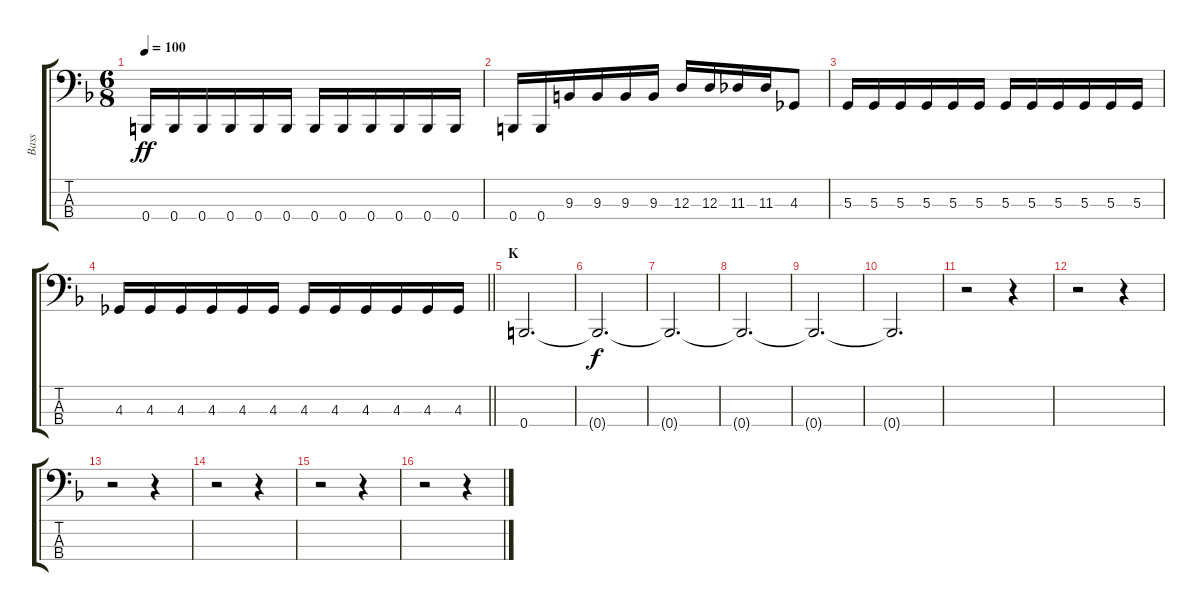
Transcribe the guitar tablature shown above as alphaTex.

\track ("Bass" "Bass") {instrument electricbasspick}
\staff {score tabs}
\tuning (C2 G1 D1 B0) {hide}
\ts (6 8)
\tempo 100
\clef f4
\ks f
0.4.16{dy ff} 0.4.16 0.4.16 0.4.16 0.4.16 0.4.16 0.4.16 0.4.16 0.4.16 0.4.16 0.4.16 0.4.16 |
0.4.16 0.4.16 9.3.16 9.3.16 9.3.16 9.3.16 12.3.16 12.3.16 11.3.16 11.3.16 4.3.8 |
5.3.16 5.3.16 5.3.16 5.3.16 5.3.16 5.3.16 5.3.16 5.3.16 5.3.16 5.3.16 5.3.16 5.3.16 |
\barLineRight lightlight
4.3.16 4.3.16 4.3.16 4.3.16 4.3.16 4.3.16 4.3.16 4.3.16 4.3.16 4.3.16 4.3.16 4.3.16 |
\section ("" "K")
0.4.2{d} |
0.4{t}.2{d dy f} |
0.4{t}.2{d} |
0.4{t}.2{d} |
0.4{t}.2{d} |
0.4{t}.2{d} |
r.2 r.4 |
r.2 r.4 |
r.2 r.4 |
r.2 r.4 |
r.2 r.4 |
r.2 r.4
